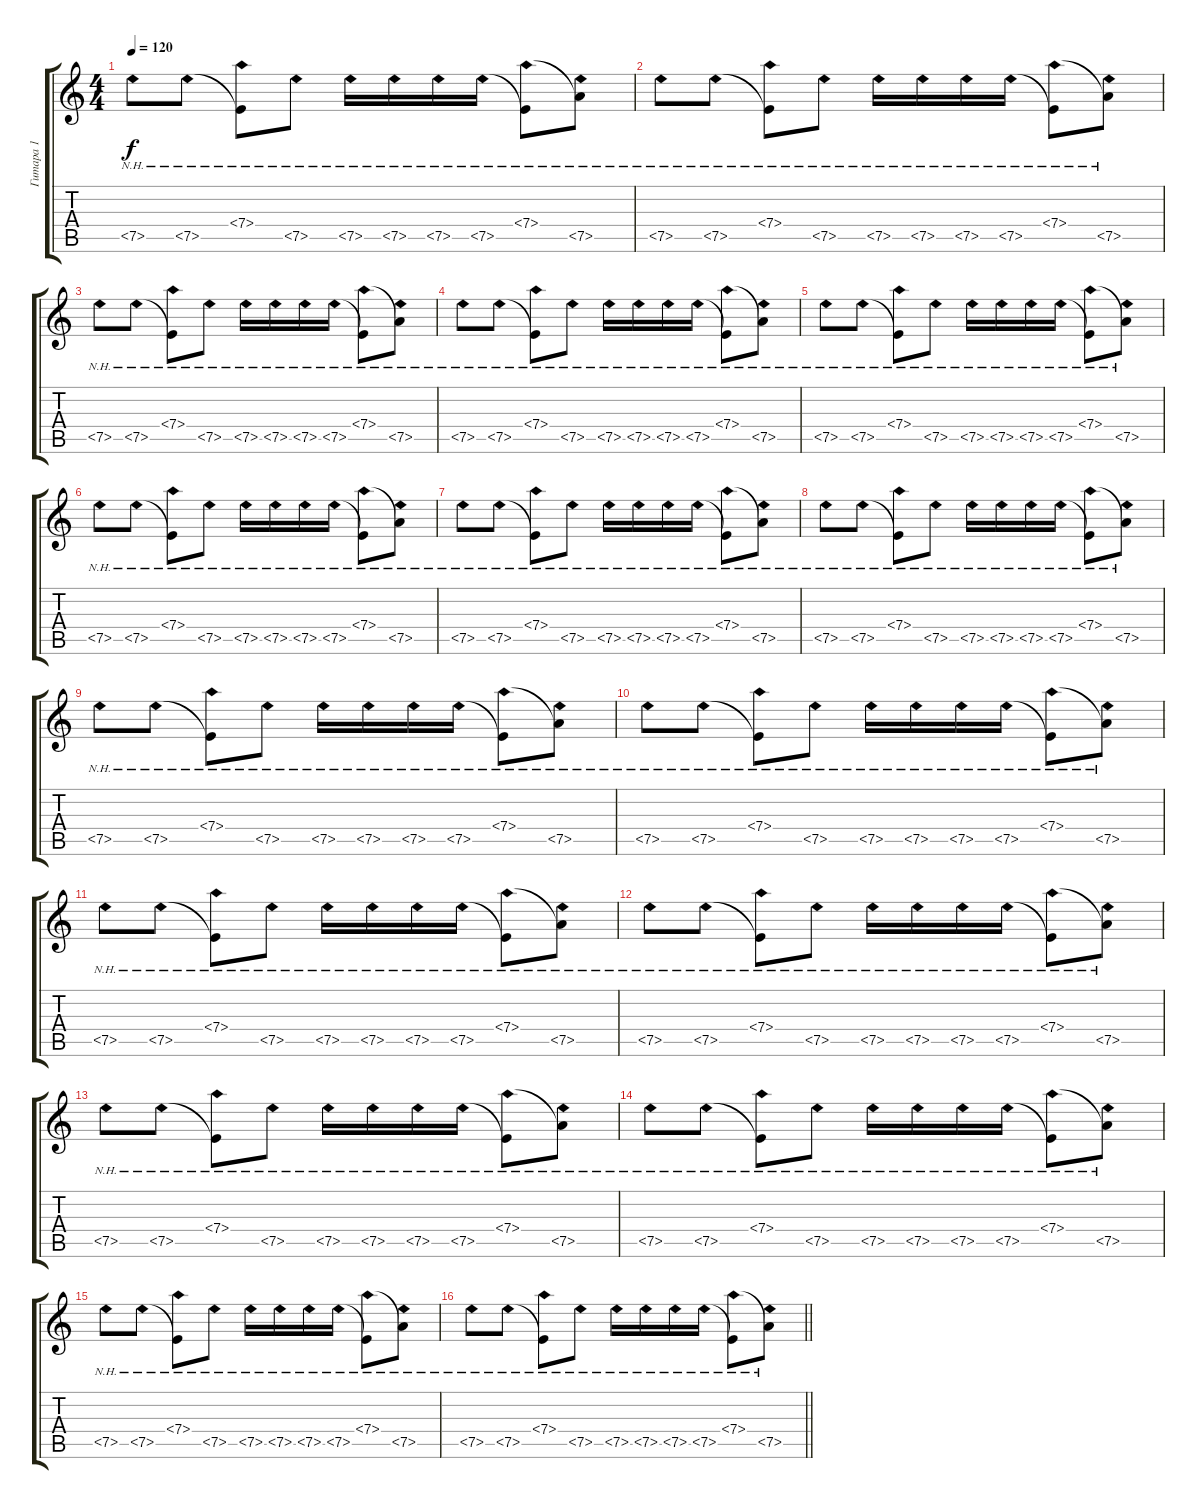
\track ("Гитара 1" "Гитара 1") {instrument electricguitarclean}
\staff {score tabs}
\tuning (E4 B3 G3 D3 A2 E2) {hide}
\ts (4 4)
\tempo 120
\clef g2
\ks c
7.5{nh}.8{dy f} 7.5{nh}.8 (7.4{nh} 7.5{t}).8 7.5{nh}.8 7.5{nh}.16 7.5{nh}.16 7.5{nh}.16 7.5{nh}.16 (7.4{nh} 7.5{t}).8 (7.4{t} 7.5{nh}).8 |
7.5{nh}.8 7.5{nh}.8 (7.4{nh} 7.5{t}).8 7.5{nh}.8 7.5{nh}.16 7.5{nh}.16 7.5{nh}.16 7.5{nh}.16 (7.4{nh} 7.5{t}).8 (7.4{t} 7.5{nh}).8 |
7.5{nh}.8 7.5{nh}.8 (7.4{nh} 7.5{t}).8 7.5{nh}.8 7.5{nh}.16 7.5{nh}.16 7.5{nh}.16 7.5{nh}.16 (7.4{nh} 7.5{t}).8 (7.4{t} 7.5{nh}).8 |
7.5{nh}.8 7.5{nh}.8 (7.4{nh} 7.5{t}).8 7.5{nh}.8 7.5{nh}.16 7.5{nh}.16 7.5{nh}.16 7.5{nh}.16 (7.4{nh} 7.5{t}).8 (7.4{t} 7.5{nh}).8 |
7.5{nh}.8 7.5{nh}.8 (7.4{nh} 7.5{t}).8 7.5{nh}.8 7.5{nh}.16 7.5{nh}.16 7.5{nh}.16 7.5{nh}.16 (7.4{nh} 7.5{t}).8 (7.4{t} 7.5{nh}).8 |
7.5{nh}.8 7.5{nh}.8 (7.4{nh} 7.5{t}).8 7.5{nh}.8 7.5{nh}.16 7.5{nh}.16 7.5{nh}.16 7.5{nh}.16 (7.4{nh} 7.5{t}).8 (7.4{t} 7.5{nh}).8 |
7.5{nh}.8 7.5{nh}.8 (7.4{nh} 7.5{t}).8 7.5{nh}.8 7.5{nh}.16 7.5{nh}.16 7.5{nh}.16 7.5{nh}.16 (7.4{nh} 7.5{t}).8 (7.4{t} 7.5{nh}).8 |
7.5{nh}.8 7.5{nh}.8 (7.4{nh} 7.5{t}).8 7.5{nh}.8 7.5{nh}.16 7.5{nh}.16 7.5{nh}.16 7.5{nh}.16 (7.4{nh} 7.5{t}).8 (7.4{t} 7.5{nh}).8 |
7.5{nh}.8 7.5{nh}.8 (7.4{nh} 7.5{t}).8 7.5{nh}.8 7.5{nh}.16 7.5{nh}.16 7.5{nh}.16 7.5{nh}.16 (7.4{nh} 7.5{t}).8 (7.4{t} 7.5{nh}).8 |
7.5{nh}.8 7.5{nh}.8 (7.4{nh} 7.5{t}).8 7.5{nh}.8 7.5{nh}.16 7.5{nh}.16 7.5{nh}.16 7.5{nh}.16 (7.4{nh} 7.5{t}).8 (7.4{t} 7.5{nh}).8 |
7.5{nh}.8 7.5{nh}.8 (7.4{nh} 7.5{t}).8 7.5{nh}.8 7.5{nh}.16 7.5{nh}.16 7.5{nh}.16 7.5{nh}.16 (7.4{nh} 7.5{t}).8 (7.4{t} 7.5{nh}).8 |
7.5{nh}.8 7.5{nh}.8 (7.4{nh} 7.5{t}).8 7.5{nh}.8 7.5{nh}.16 7.5{nh}.16 7.5{nh}.16 7.5{nh}.16 (7.4{nh} 7.5{t}).8 (7.4{t} 7.5{nh}).8 |
7.5{nh}.8 7.5{nh}.8 (7.4{nh} 7.5{t}).8 7.5{nh}.8 7.5{nh}.16 7.5{nh}.16 7.5{nh}.16 7.5{nh}.16 (7.4{nh} 7.5{t}).8 (7.4{t} 7.5{nh}).8 |
7.5{nh}.8 7.5{nh}.8 (7.4{nh} 7.5{t}).8 7.5{nh}.8 7.5{nh}.16 7.5{nh}.16 7.5{nh}.16 7.5{nh}.16 (7.4{nh} 7.5{t}).8 (7.4{t} 7.5{nh}).8 |
7.5{nh}.8 7.5{nh}.8 (7.4{nh} 7.5{t}).8 7.5{nh}.8 7.5{nh}.16 7.5{nh}.16 7.5{nh}.16 7.5{nh}.16 (7.4{nh} 7.5{t}).8 (7.4{t} 7.5{nh}).8 |
\barLineRight lightlight
7.5{nh}.8 7.5{nh}.8 (7.4{nh} 7.5{t}).8 7.5{nh}.8 7.5{nh}.16 7.5{nh}.16 7.5{nh}.16 7.5{nh}.16 (7.4{nh} 7.5{t}).8 (7.4{t} 7.5{nh}).8
